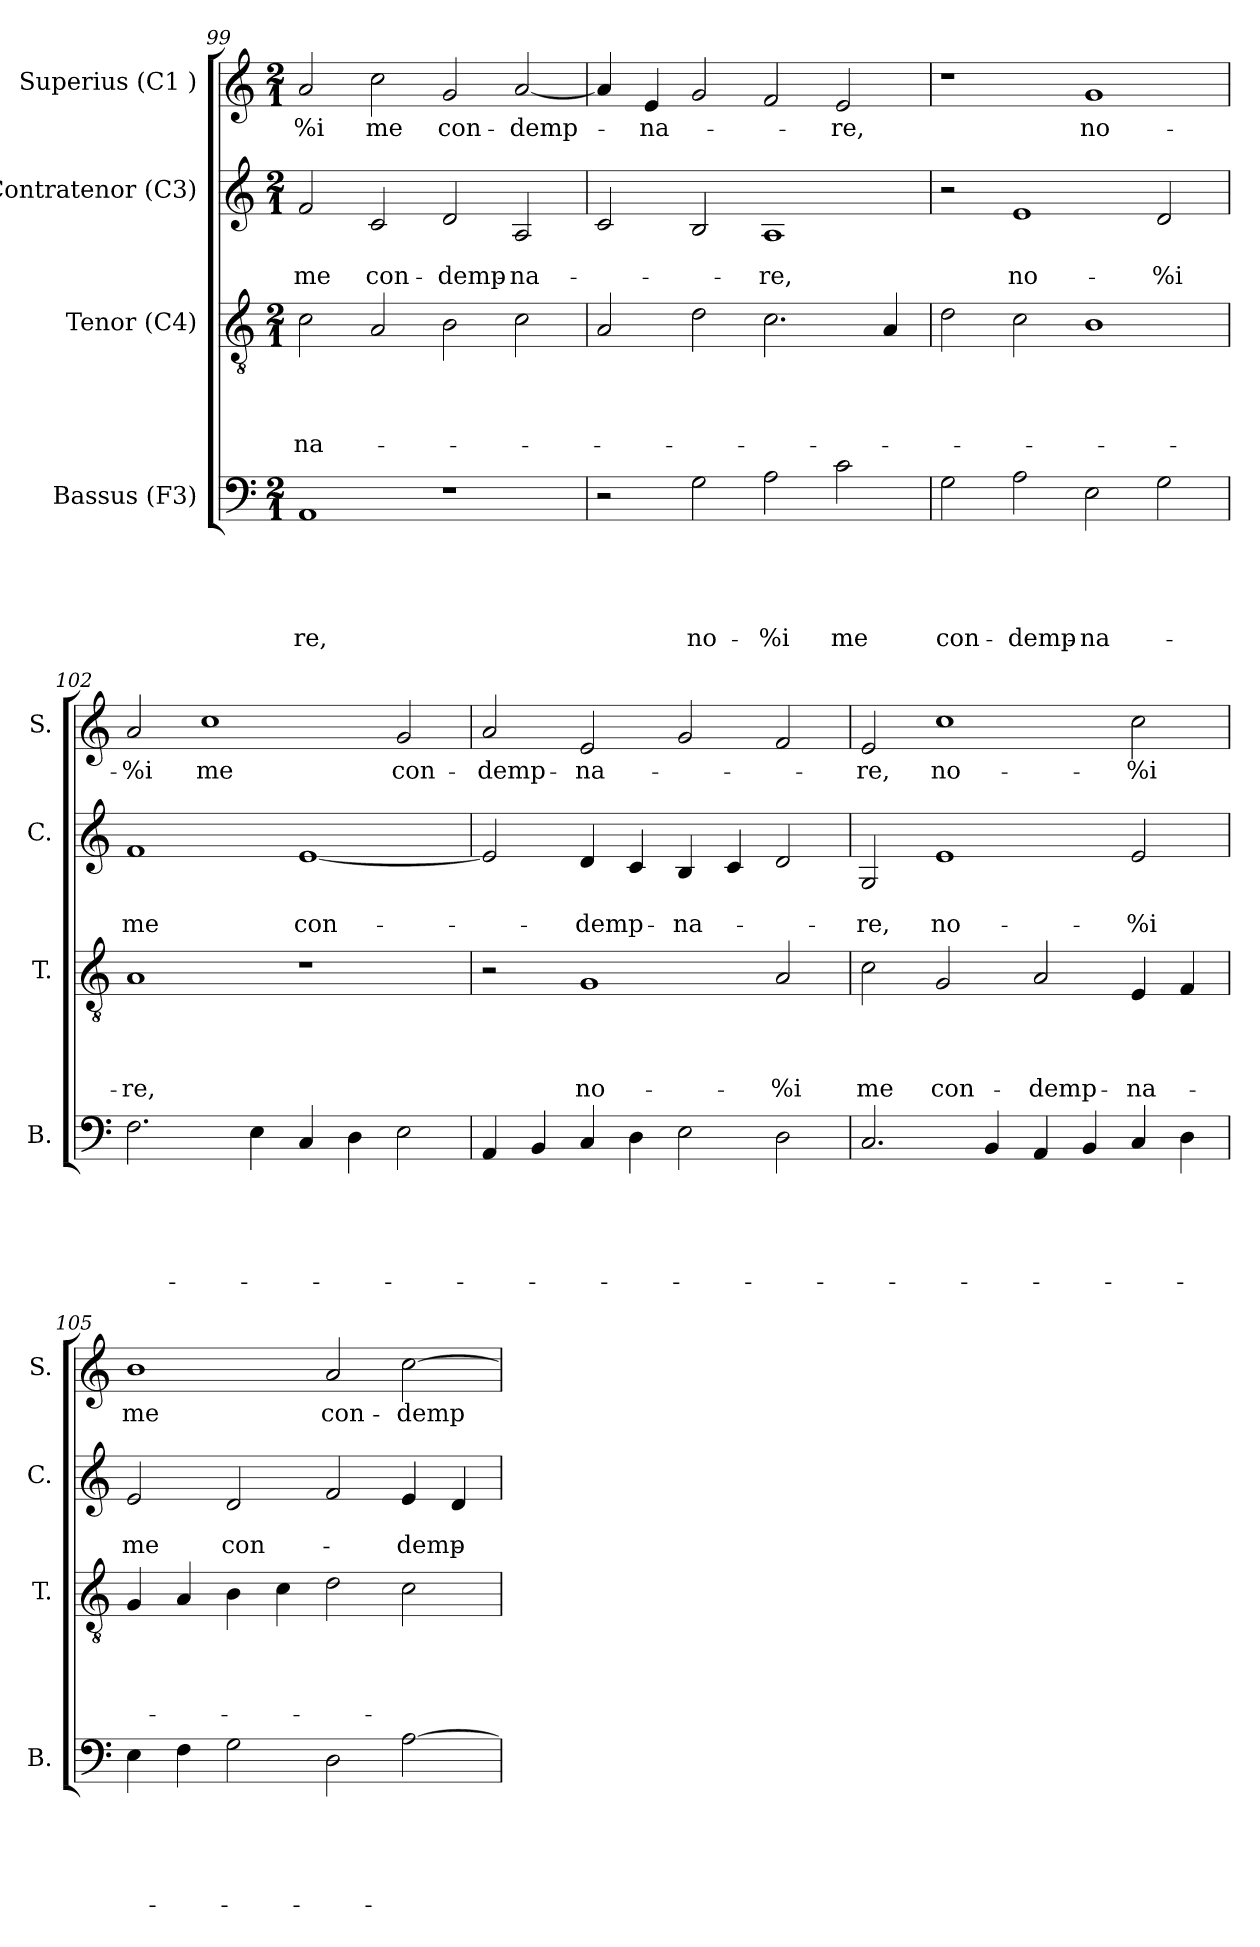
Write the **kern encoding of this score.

**kern	**text	**text	**text	**text	**text	**kern	**text	**text	**text	**text	**kern	**text	**text	**kern	**text
*part4	*part4	*part4	*part4	*part4	*part4	*part3	*part3	*part3	*part3	*part3	*part2	*part2	*part2	*part1	*part1
*staff4	*staff4	*staff4	*staff4	*staff4	*staff4	*staff3	*staff3	*staff3	*staff3	*staff3	*staff2	*staff2	*staff2	*staff1	*staff1
*I"Bassus (F3)	*	*	*	*	*	*I"Tenor (C4)	*	*	*	*	*I"Contratenor (C3)	*	*	*I"Superius (C1 )	*
*I'B.	*	*	*	*	*	*I'T.	*	*	*	*	*I'C.	*	*	*I'S.	*
*clefF4	*	*	*	*	*	*clefGv2	*	*	*	*	*clefG2	*	*	*clefG2	*
*k[]	*	*	*	*	*	*k[]	*	*	*	*	*k[]	*	*	*k[]	*
*C:	*	*	*	*	*	*C:	*	*	*	*	*C:	*	*	*C:	*
*M2/1	*	*	*	*	*	*M2/1	*	*	*	*	*M2/1	*	*	*M2/1	*
=99	=99	=99	=99	=99	=99	=99	=99	=99	=99	=99	=99	=99	=99	=99	=99
!	!	!	!	!	!LO:LY:b	!	!	!	!	!LO:LY:b	!	!	!LO:LY:b	!	!LO:LY:b
1AA	.	.	.	.	-re,	2c\	.	.	.	-na-	2f/	.	me	2a/	-%i
!	!	!	!	!	!	!	!	!	!	!	!	!	!LO:LY:b	!	!LO:LY:b
.	.	.	.	.	.	2A/	.	.	.	.	2c/	.	con-	2cc\	me
!	!	!	!	!	!	!	!	!	!	!	!	!	!LO:LY:b	!	!LO:LY:b
1r	.	.	.	.	.	2B\	.	.	.	.	2d/	.	-demp-	2g/	con-
!	!	!	!	!	!	!	!	!	!	!	!	!	!LO:LY:b	!	!LO:LY:b
.	.	.	.	.	.	2c\	.	.	.	.	2A/	.	-na-	[<2a/	-demp-
=100	=100	=100	=100	=100	=100	=100	=100	=100	=100	=100	=100	=100	=100	=100	=100
2r	.	.	.	.	.	2A/	.	.	.	.	2c/	.	.	4a/]	.
!	!	!	!	!	!	!	!	!	!	!	!	!	!	!	!LO:LY:b
.	.	.	.	.	.	.	.	.	.	.	.	.	.	4e/	-na-
!	!	!	!	!	!LO:LY:b	!	!	!	!	!	!	!	!	!	!
2G\	.	.	.	.	no-	2d\	.	.	.	.	2B/	.	.	2g/	.
!	!	!	!	!	!LO:LY:b	!	!	!	!	!	!	!	!LO:LY:b	!	!
2A\	.	.	.	.	-%i	2.c\	.	.	.	.	1A	.	-re,	2f/	.
!	!	!	!	!	!LO:LY:b	!	!	!	!	!	!	!	!	!	!LO:LY:b
2c\	.	.	.	.	me	.	.	.	.	.	.	.	.	2e/	-re,
.	.	.	.	.	.	4A/	.	.	.	.	.	.	.	.	.
!!LO:LB:g=z
=101	=101	=101	=101	=101	=101	=101	=101	=101	=101	=101	=101	=101	=101	=101	=101
!	!	!	!	!	!LO:LY:b	!	!	!	!	!	!	!	!	!	!
2G\	.	.	.	.	con-	2d\	.	.	.	.	2r	.	.	1r	.
!	!	!	!	!	!LO:LY:b	!	!	!	!	!	!	!	!LO:LY:b	!	!
2A\	.	.	.	.	-demp-	2c\	.	.	.	.	1e	.	no-	.	.
!	!	!	!	!	!LO:LY:b	!	!	!	!	!	!	!	!	!	!LO:LY:b
2E\	.	.	.	.	-na-	1B	.	.	.	.	.	.	.	1g	no-
!	!	!	!	!	!	!	!	!	!	!	!	!	!LO:LY:b	!	!
2G\	.	.	.	.	.	.	.	.	.	.	2d/	.	-%i	.	.
=102	=102	=102	=102	=102	=102	=102	=102	=102	=102	=102	=102	=102	=102	=102	=102
!	!	!	!	!	!	!	!	!	!	!LO:LY:b	!	!	!LO:LY:b	!	!LO:LY:b
2.F\	.	.	.	.	.	1A	.	.	.	-re,	1f	.	me	2a/	-%i
!	!	!	!	!	!	!	!	!	!	!	!	!	!	!	!LO:LY:b
.	.	.	.	.	.	.	.	.	.	.	.	.	.	1cc	me
4E\	.	.	.	.	.	.	.	.	.	.	.	.	.	.	.
!	!	!	!	!	!	!	!	!	!	!	!	!	!LO:LY:b	!	!
4C/	.	.	.	.	.	1r	.	.	.	.	[<1e	.	con-	.	.
4D\	.	.	.	.	.	.	.	.	.	.	.	.	.	.	.
!	!	!	!	!	!	!	!	!	!	!	!	!	!	!	!LO:LY:b
2E\	.	.	.	.	.	.	.	.	.	.	.	.	.	2g/	con-
=103	=103	=103	=103	=103	=103	=103	=103	=103	=103	=103	=103	=103	=103	=103	=103
!	!	!	!	!	!	!	!	!	!	!	!	!	!	!	!LO:LY:b
4AA/	.	.	.	.	.	2r	.	.	.	.	2e/]	.	.	2a/	-demp-
4BB/	.	.	.	.	.	.	.	.	.	.	.	.	.	.	.
!	!	!	!	!	!	!	!	!	!	!LO:LY:b	!	!	!LO:LY:b	!	!LO:LY:b
4C/	.	.	.	.	.	1G	.	.	.	no-	4d/	.	-demp-	2e/	-na-
4D\	.	.	.	.	.	.	.	.	.	.	4c/	.	.	.	.
!	!	!	!	!	!	!	!	!	!	!	!	!	!LO:LY:b	!	!
2E\	.	.	.	.	.	.	.	.	.	.	4B/	.	-na-	2g/	.
.	.	.	.	.	.	.	.	.	.	.	4c/	.	.	.	.
!	!	!	!	!	!	!	!	!	!	!LO:LY:b	!	!	!	!	!
2D\	.	.	.	.	.	2A/	.	.	.	-%i	2d/	.	.	2f/	.
!!LO:PB:g=z
=104	=104	=104	=104	=104	=104	=104	=104	=104	=104	=104	=104	=104	=104	=104	=104
!	!	!	!	!	!	!	!	!	!	!LO:LY:b	!	!	!LO:LY:b	!	!LO:LY:b
2.C/	.	.	.	.	.	2c\	.	.	.	me	2G/	.	-re,	2e/	-re,
!	!	!	!	!	!	!	!	!	!	!LO:LY:b	!	!	!LO:LY:b	!	!LO:LY:b
.	.	.	.	.	.	2G/	.	.	.	con-	1e	.	no-	1cc	no-
4BB/	.	.	.	.	.	.	.	.	.	.	.	.	.	.	.
!	!	!	!	!	!	!	!	!	!	!LO:LY:b	!	!	!	!	!
4AA/	.	.	.	.	.	2A/	.	.	.	-demp-	.	.	.	.	.
4BB/	.	.	.	.	.	.	.	.	.	.	.	.	.	.	.
!	!	!	!	!	!	!	!	!	!	!LO:LY:b	!	!	!LO:LY:b	!	!LO:LY:b
4C/	.	.	.	.	.	4E/	.	.	.	-na-	2e/	.	-%i	2cc\	-%i
4D\	.	.	.	.	.	4F/	.	.	.	.	.	.	.	.	.
=105	=105	=105	=105	=105	=105	=105	=105	=105	=105	=105	=105	=105	=105	=105	=105
!	!	!	!	!	!	!	!	!	!	!	!	!	!LO:LY:b	!	!LO:LY:b
4E\	.	.	.	.	.	4G/	.	.	.	.	2e/	.	me	1b	me
4F\	.	.	.	.	.	4A/	.	.	.	.	.	.	.	.	.
!	!	!	!	!	!	!	!	!	!	!	!	!	!LO:LY:b	!	!
2G\	.	.	.	.	.	4B\	.	.	.	.	2d/	.	con-	.	.
.	.	.	.	.	.	4c\	.	.	.	.	.	.	.	.	.
!	!	!	!	!	!	!	!	!	!	!	!	!	!	!	!LO:LY:b
2D\	.	.	.	.	.	2d\	.	.	.	.	2f/	.	.	2a/	con-
!	!	!	!	!	!	!	!	!	!	!	!	!	!LO:LY:b	!	!LO:LY:b
[>2A\	.	.	.	.	.	2c\	.	.	.	.	4e/	.	-demp-	[>2cc\	-demp-
.	.	.	.	.	.	.	.	.	.	.	4d/	.	.	.	.
=	=	=	=	=	=	=	=	=	=	=	=	=	=	=	=
*-	*-	*-	*-	*-	*-	*-	*-	*-	*-	*-	*-	*-	*-	*-	*-
